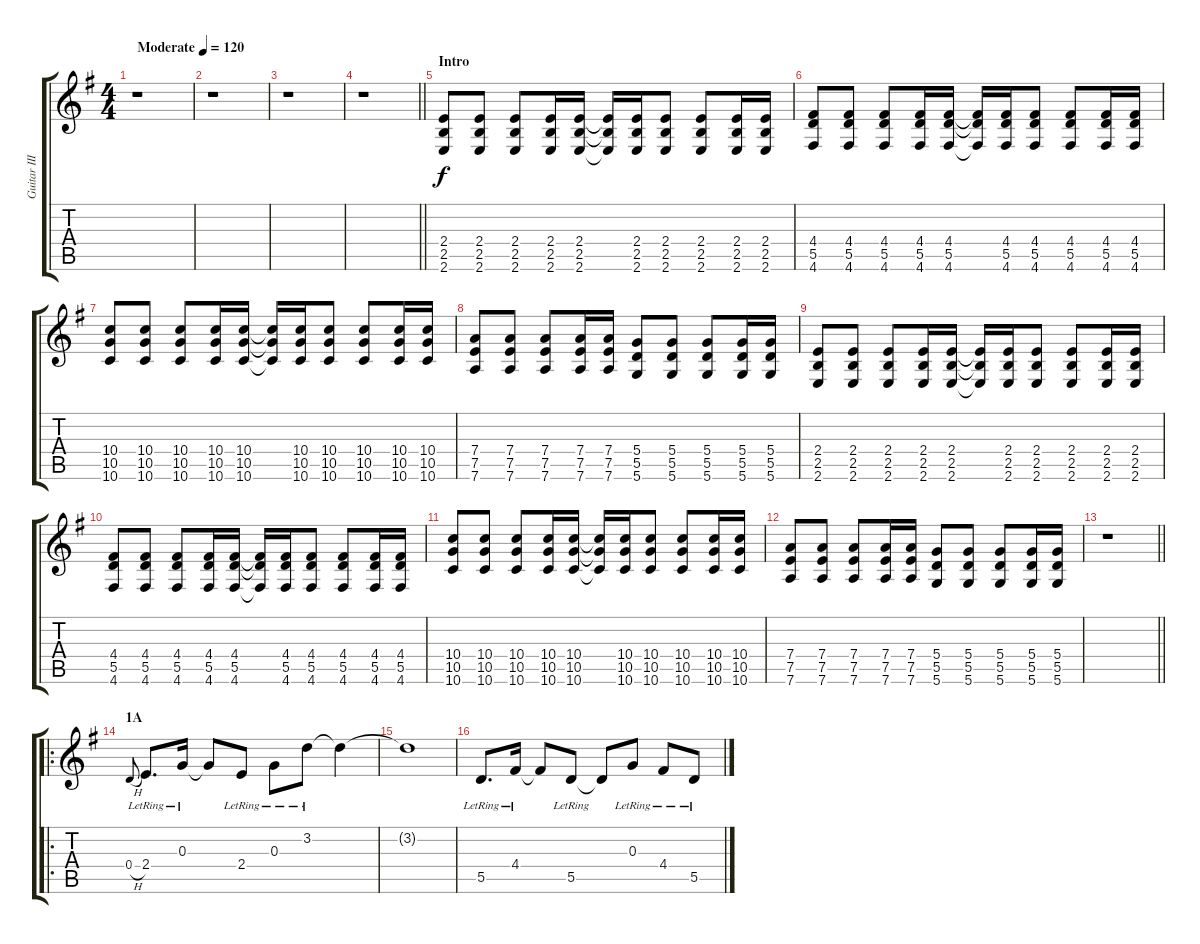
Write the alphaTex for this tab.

\track ("Guitar III" "Guitar III") {instrument distortionguitar}
\staff {score tabs}
\tuning (E4 B3 G3 D3 A2 D2) {hide}
\ts (4 4)
\tempo (120 "Moderate")
\clef g2
\ks eminor
r.1{dy f instrument distortionguitar} |
r.1 |
r.1 |
\barLineRight lightlight
r.1 |
\section ("" "Intro")
(2.4 2.5 2.6).8 (2.4 2.5 2.6).8 (2.4 2.5 2.6).8 (2.4 2.5 2.6).16 (2.4 2.5 2.6).16 (2.4{t} 2.5{t} 2.6{t}).16 (2.4 2.5 2.6).16 (2.4 2.5 2.6).8 (2.4 2.5 2.6).8 (2.4 2.5 2.6).16 (2.4 2.5 2.6).16 |
(4.4 5.5 4.6).8 (4.4 5.5 4.6).8 (4.4 5.5 4.6).8 (4.4 5.5 4.6).16 (4.4 5.5 4.6).16 (4.4{t} 5.5{t} 4.6{t}).16 (4.4 5.5 4.6).16 (4.4 5.5 4.6).8 (4.4 5.5 4.6).8 (4.4 5.5 4.6).16 (4.4 5.5 4.6).16 |
(10.4 10.5 10.6).8 (10.4 10.5 10.6).8 (10.4 10.5 10.6).8 (10.4 10.5 10.6).16 (10.4 10.5 10.6).16 (10.4{t} 10.5{t} 10.6{t}).16 (10.4 10.5 10.6).16 (10.4 10.5 10.6).8 (10.4 10.5 10.6).8 (10.4 10.5 10.6).16 (10.4 10.5 10.6).16 |
(7.4 7.5 7.6).8 (7.4 7.5 7.6).8 (7.4 7.5 7.6).8 (7.4 7.5 7.6).16 (7.4 7.5 7.6).16 (5.4 5.5 5.6).8 (5.4 5.5 5.6).8 (5.4 5.5 5.6).8 (5.4 5.5 5.6).16 (5.4 5.5 5.6).16 |
(2.4 2.5 2.6).8 (2.4 2.5 2.6).8 (2.4 2.5 2.6).8 (2.4 2.5 2.6).16 (2.4 2.5 2.6).16 (2.4{t} 2.5{t} 2.6{t}).16 (2.4 2.5 2.6).16 (2.4 2.5 2.6).8 (2.4 2.5 2.6).8 (2.4 2.5 2.6).16 (2.4 2.5 2.6).16 |
(4.4 5.5 4.6).8 (4.4 5.5 4.6).8 (4.4 5.5 4.6).8 (4.4 5.5 4.6).16 (4.4 5.5 4.6).16 (4.4{t} 5.5{t} 4.6{t}).16 (4.4 5.5 4.6).16 (4.4 5.5 4.6).8 (4.4 5.5 4.6).8 (4.4 5.5 4.6).16 (4.4 5.5 4.6).16 |
(10.4 10.5 10.6).8 (10.4 10.5 10.6).8 (10.4 10.5 10.6).8 (10.4 10.5 10.6).16 (10.4 10.5 10.6).16 (10.4{t} 10.5{t} 10.6{t}).16 (10.4 10.5 10.6).16 (10.4 10.5 10.6).8 (10.4 10.5 10.6).8 (10.4 10.5 10.6).16 (10.4 10.5 10.6).16 |
(7.4 7.5 7.6).8 (7.4 7.5 7.6).8 (7.4 7.5 7.6).8 (7.4 7.5 7.6).16 (7.4 7.5 7.6).16 (5.4 5.5 5.6).8 (5.4 5.5 5.6).8 (5.4 5.5 5.6).8 (5.4 5.5 5.6).16 (5.4 5.5 5.6).16 |
\barLineRight lightlight
r.1 |
\ro
\section ("" "1A")
0.4{h}.8{gr onbeat} 2.4{lr}.8{d instrument electricguitarclean} 0.3{lr}.16 0.3{t}.8 2.4{lr}.8 0.3{lr}.8 3.2{lr}.8 3.2{t}.4 |
3.2{t}.1 |
5.5{lr}.8{d} 4.4{lr}.16 4.4{t}.8 5.5{lr}.8 5.5{t}.8 0.3{lr}.8 4.4{lr}.8 5.5{lr}.8
